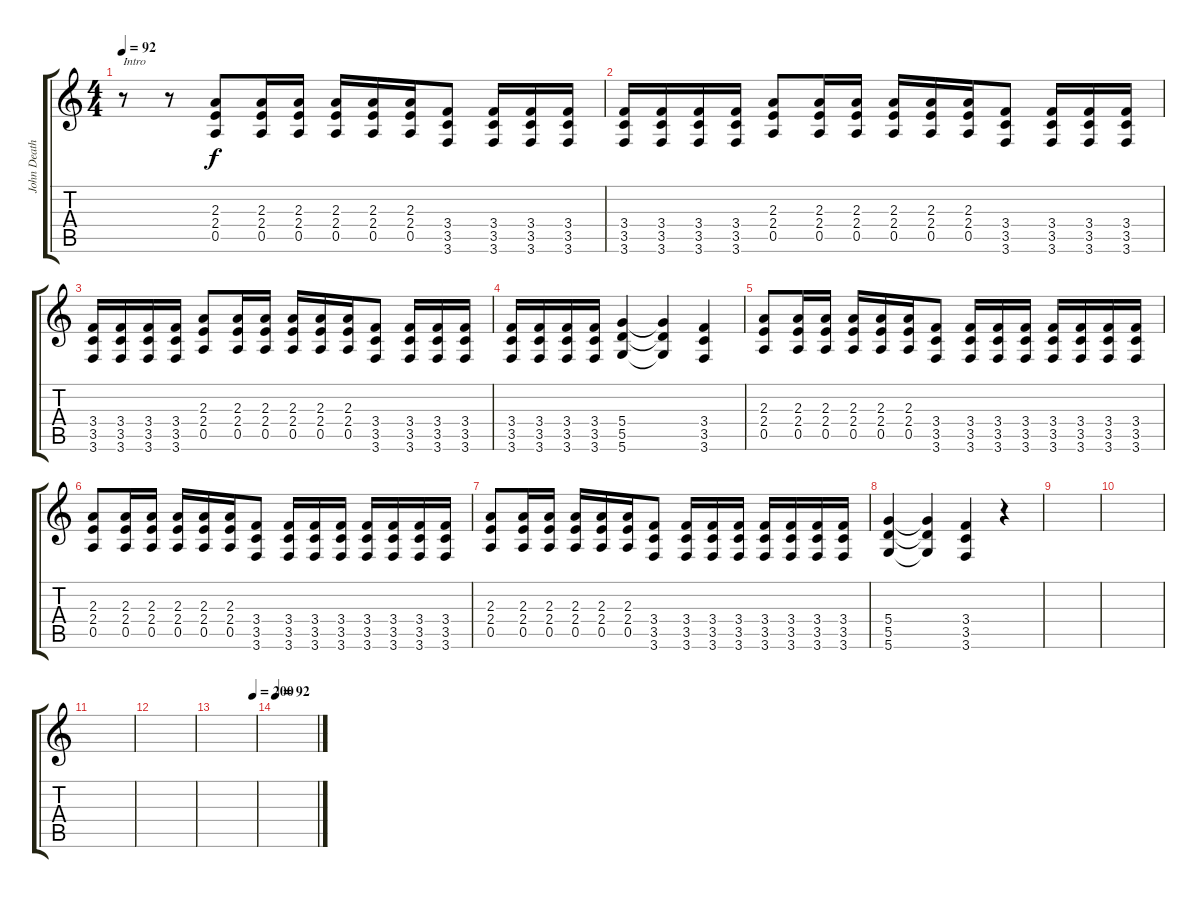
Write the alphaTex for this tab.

\track ("John Death" "John Death") {instrument overdrivenguitar}
\staff {score tabs}
\tuning (E4 B3 G3 D3 A2 D2) {hide}
\ts (4 4)
\tempo 92
\clef g2
\ks c
r.8{txt "Intro" dy f instrument overdrivenguitar} r.8 (2.3 2.4 0.5).8 (2.3 2.4 0.5).16 (2.3 2.4 0.5).16 (2.3 2.4 0.5).16 (2.3 2.4 0.5).16 (2.3 2.4 0.5).16 (3.4 3.5 3.6).8 (3.4 3.5 3.6).16 (3.4 3.5 3.6).16 (3.4 3.5 3.6).16 |
(3.4 3.5 3.6).16 (3.4 3.5 3.6).16 (3.4 3.5 3.6).16 (3.4 3.5 3.6).16 (2.3 2.4 0.5).8 (2.3 2.4 0.5).16 (2.3 2.4 0.5).16 (2.3 2.4 0.5).16 (2.3 2.4 0.5).16 (2.3 2.4 0.5).16 (3.4 3.5 3.6).8 (3.4 3.5 3.6).16 (3.4 3.5 3.6).16 (3.4 3.5 3.6).16 |
(3.4 3.5 3.6).16 (3.4 3.5 3.6).16 (3.4 3.5 3.6).16 (3.4 3.5 3.6).16 (2.3 2.4 0.5).8 (2.3 2.4 0.5).16 (2.3 2.4 0.5).16 (2.3 2.4 0.5).16 (2.3 2.4 0.5).16 (2.3 2.4 0.5).16 (3.4 3.5 3.6).8 (3.4 3.5 3.6).16 (3.4 3.5 3.6).16 (3.4 3.5 3.6).16 |
(3.4 3.5 3.6).16 (3.4 3.5 3.6).16 (3.4 3.5 3.6).16 (3.4 3.5 3.6).16 (5.4 5.5 5.6).4 (5.4{t} 5.5{t} 5.6{t}).4 (3.4 3.5 3.6).4 |
(2.3 2.4 0.5).8 (2.3 2.4 0.5).16 (2.3 2.4 0.5).16 (2.3 2.4 0.5).16 (2.3 2.4 0.5).16 (2.3 2.4 0.5).16 (3.4 3.5 3.6).8 (3.4 3.5 3.6).16 (3.4 3.5 3.6).16 (3.4 3.5 3.6).16 (3.4 3.5 3.6).16 (3.4 3.5 3.6).16 (3.4 3.5 3.6).16 (3.4 3.5 3.6).16 |
(2.3 2.4 0.5).8 (2.3 2.4 0.5).16 (2.3 2.4 0.5).16 (2.3 2.4 0.5).16 (2.3 2.4 0.5).16 (2.3 2.4 0.5).16 (3.4 3.5 3.6).8 (3.4 3.5 3.6).16 (3.4 3.5 3.6).16 (3.4 3.5 3.6).16 (3.4 3.5 3.6).16 (3.4 3.5 3.6).16 (3.4 3.5 3.6).16 (3.4 3.5 3.6).16 |
(2.3 2.4 0.5).8 (2.3 2.4 0.5).16 (2.3 2.4 0.5).16 (2.3 2.4 0.5).16 (2.3 2.4 0.5).16 (2.3 2.4 0.5).16 (3.4 3.5 3.6).8 (3.4 3.5 3.6).16 (3.4 3.5 3.6).16 (3.4 3.5 3.6).16 (3.4 3.5 3.6).16 (3.4 3.5 3.6).16 (3.4 3.5 3.6).16 (3.4 3.5 3.6).16 |
(5.4 5.5 5.6).4 (5.4{t} 5.5{t} 5.6{t}).4 (3.4 3.5 3.6).4 r.4 |
|
|
|
|
\tempo (200 0.9375)
|
\tempo 92
